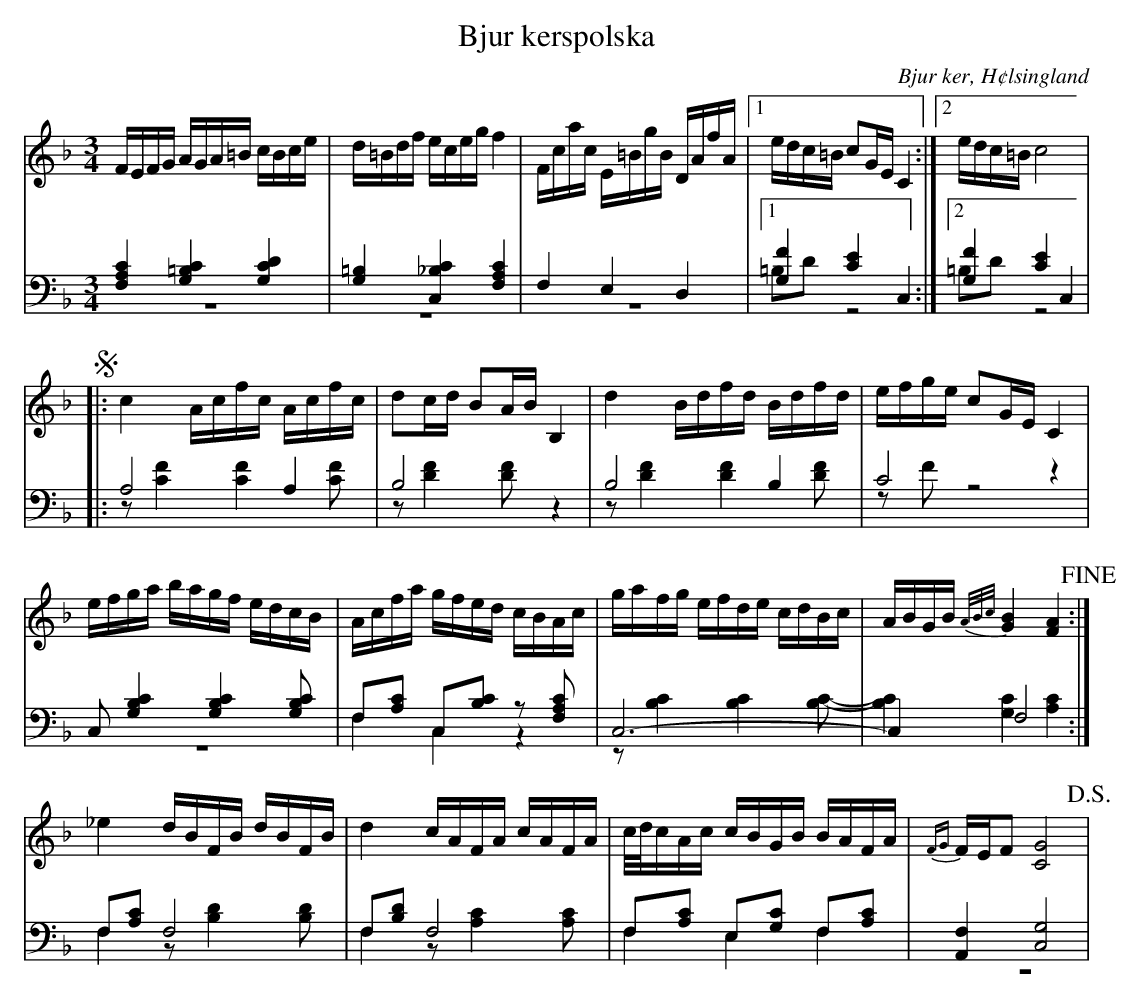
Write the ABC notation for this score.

X:1
T: Bjur kerspolska
O: Bjur ker, H¢lsingland
M: 3/4
L: 1/16
K: F
V:1
V:2
V:3 merge
V:1
FEFG AGA=B cBce|d=Bdf eceg f4|Fcac E=BgB DAfA|1 edc=B c2GE C4:|2 edc=B c8 |
!segno! |:c4 Acfc Acfc|d2cd B2AB B,4|d4 Bdfd Bdfd|efge c2GE C4|
efga bagf edcB|Acfa gfed cBAc|gafg efde cdBc|ABGB {A/B/c/}[G4B4] [F4A4] !fine!:|
_e4 dBFB dBFB|d4 cAFA cAFA|c/d/cAc cBGB BAFA|{FG}FEF2 [C8G8] !D.S.!|
V:2 clef=bass
[F,4A,4C4] [G,4=B,4C4] [G,4C4D4]|[G,4=B,4] [C,4_B,4C4] [F,4A,4C4]|F,4 E,4 D,4|1 [G,4F4] [C4E4] C,4:|2 [G,4F4] [C4E4] C,4 |
|:A,8 A,4|B,8 z4|B,8  B,4|C8 z4|
C,2 [G,4B,4C4] [G,4B,4C4] [G,2B,2C2]|F,2[A,2C2] C,2[B,2C2] z2 [F,2A,2C2]|C,12-|C,4 F,8:|
F,2[A,2C2] F,8|F,2[B,2D2] F,8|F,2[A,2C2] E,2[G,2C2] F,2[A,2C2]|[A,,4F,4] [C,8G,8] |
V:3 clef=bass
z12|z12|z12|1 =B,2D2 z8:|2 =B,2D2 z8|
|:z2 [C4F4] [C4F4] [C2F2]|z2 [D4F4] [D2F2] z4|z2 [D4F4] [D4F4] [D2F2]|z2 F2 z8|
z12|F,4 C,4 z4|z2 [B,4C4] [B,4C4] [B,2C2]-|[B,4C4] [G,4C4] [A,4C4]:|
F,4 z2 [B,4D4] [B,2D2]|F,4 z2 [A,4C4] [A,2C2]|F,4 E,4 F,4|z12|
